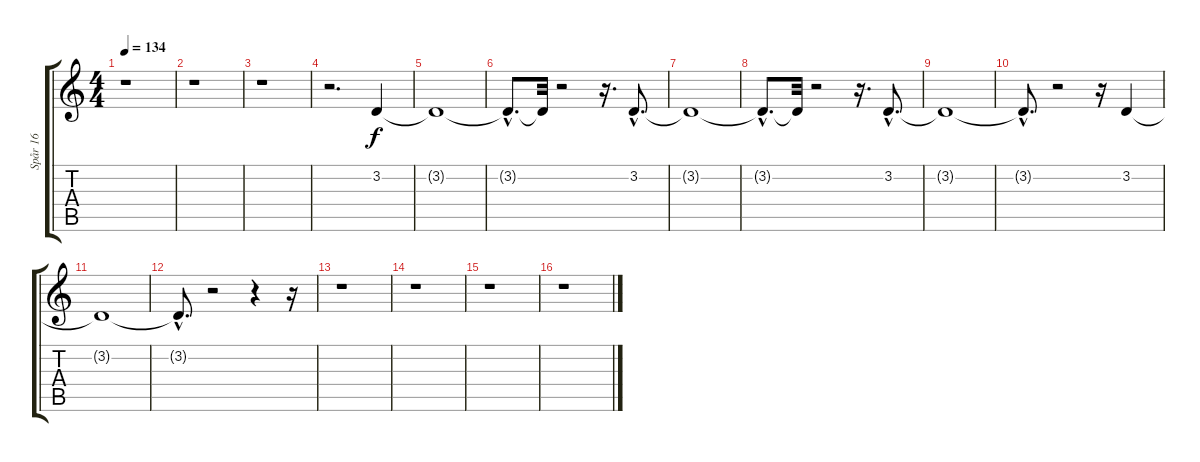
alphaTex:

\track ("Spår 16" "Spår 16") {instrument honkytonkpiano}
\staff {score tabs}
\tuning (E4 B3 G3 D3 A2 E2) {hide}
\ts (4 4)
\tempo 134
\clef g2
\ks c
r.1{dy f} |
r.1 |
r.1 |
r.2{d} 3.2.4 |
3.2{t}.1 |
3.2{hac t}.8{d} 3.2{t}.32 r.2 r.16{d} 3.2{hac}.8{d} |
3.2{t}.1 |
3.2{hac t}.8{d} 3.2{t}.32 r.2 r.16{d} 3.2{hac}.8{d} |
3.2{t}.1 |
3.2{hac t}.8{d} r.2 r.16 3.2.4 |
3.2{t}.1 |
3.2{hac t}.8{d} r.2 r.4 r.16 |
r.1 |
r.1 |
r.1 |
r.1
